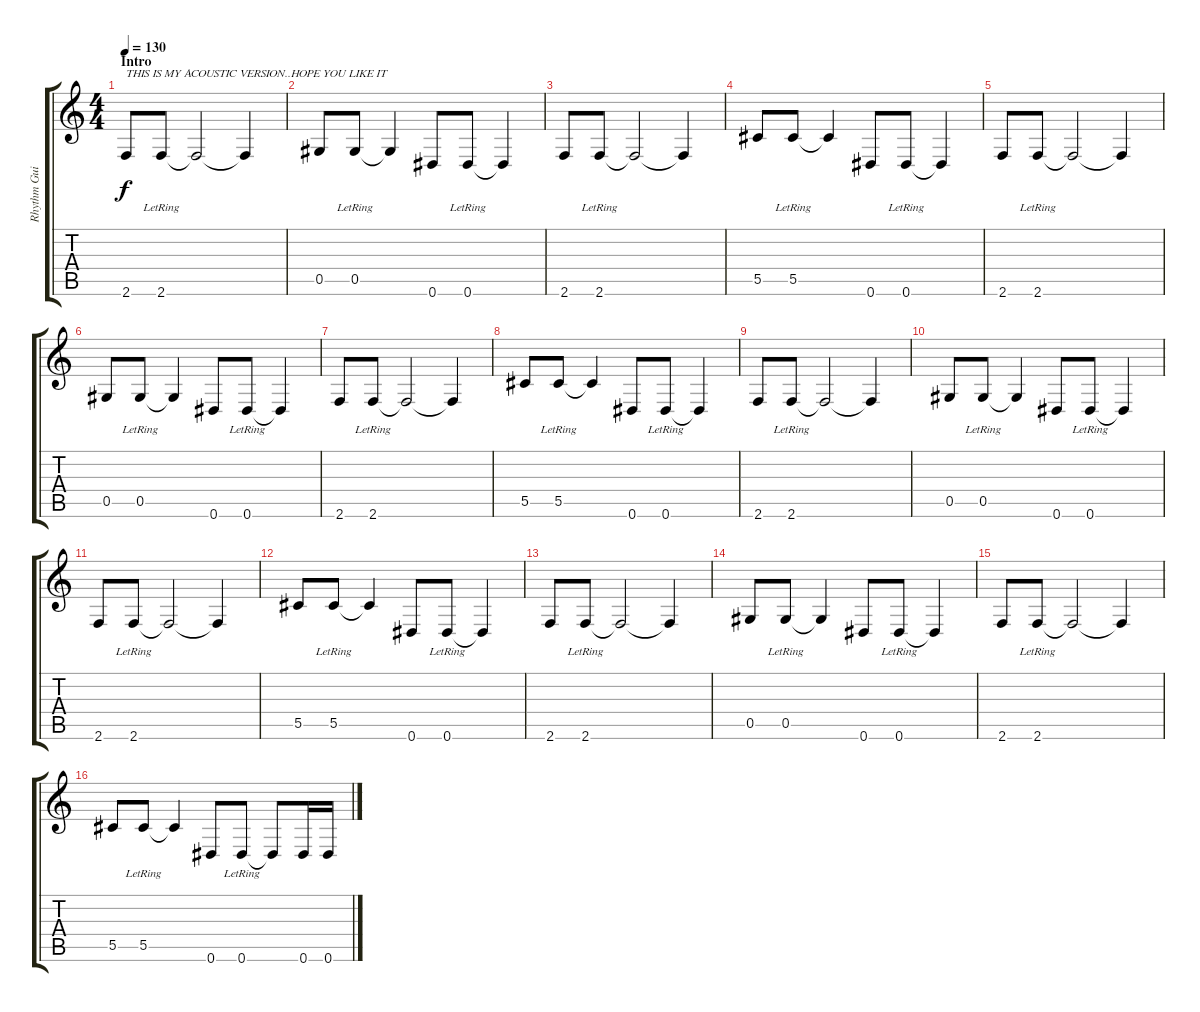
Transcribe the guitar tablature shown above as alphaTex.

\track ("Rhythm Guitar " "Rhythm Gui") {instrument acousticguitarsteel}
\staff {score tabs}
\tuning (Eb4 Bb3 Gb3 Db3 Ab2 Eb2) {hide}
\ts (4 4)
\section ("" "Intro")
\tempo 130
\clef g2
\ks c
2.6.8{txt "THIS IS MY ACOUSTIC VERSION..HOPE YOU LIKE IT" dy f instrument acousticguitarsteel} 2.6{lr}.8 2.6{t}.2 2.6{t}.4 |
0.5.8 0.5{lr}.8 0.5{t}.4 0.6.8 0.6{lr}.8 0.6{t}.4 |
2.6.8 2.6{lr}.8 2.6{t}.2 2.6{t}.4 |
5.5.8 5.5{lr}.8 5.5{t}.4 0.6.8 0.6{lr}.8 0.6{t}.4 |
2.6.8 2.6{lr}.8 2.6{t}.2 2.6{t}.4 |
0.5.8 0.5{lr}.8 0.5{t}.4 0.6.8 0.6{lr}.8 0.6{t}.4 |
2.6.8 2.6{lr}.8 2.6{t}.2 2.6{t}.4 |
5.5.8 5.5{lr}.8 5.5{t}.4 0.6.8 0.6{lr}.8 0.6{t}.4 |
2.6.8 2.6{lr}.8 2.6{t}.2 2.6{t}.4 |
0.5.8 0.5{lr}.8 0.5{t}.4 0.6.8 0.6{lr}.8 0.6{t}.4 |
2.6.8 2.6{lr}.8 2.6{t}.2 2.6{t}.4 |
5.5.8 5.5{lr}.8 5.5{t}.4 0.6.8 0.6{lr}.8 0.6{t}.4 |
2.6.8 2.6{lr}.8 2.6{t}.2 2.6{t}.4 |
0.5.8 0.5{lr}.8 0.5{t}.4 0.6.8 0.6{lr}.8 0.6{t}.4 |
2.6.8 2.6{lr}.8 2.6{t}.2 2.6{t}.4 |
5.5.8 5.5{lr}.8 5.5{t}.4 0.6.8 0.6{lr}.8 0.6{t}.8 0.6.16 0.6.16
